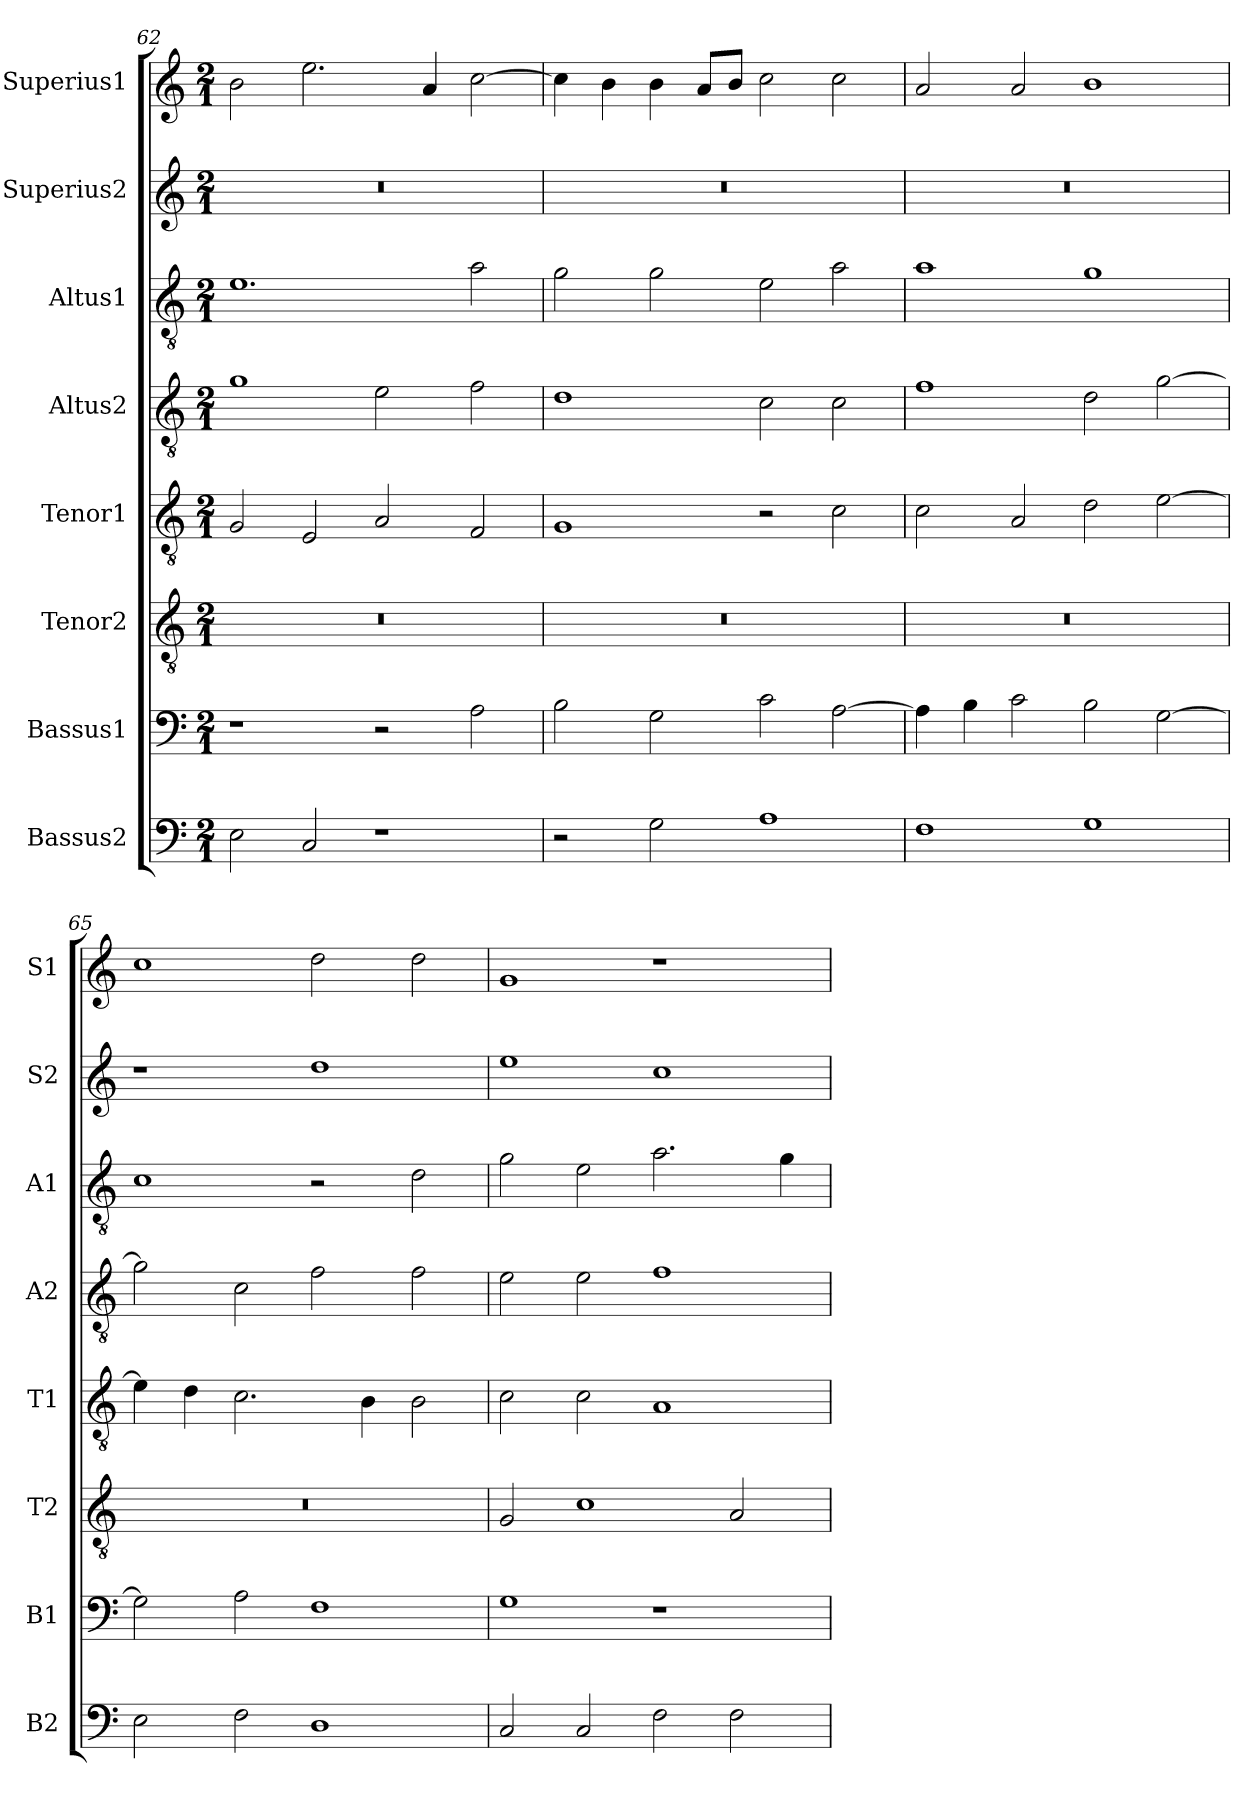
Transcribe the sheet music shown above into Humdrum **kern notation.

**kern	**kern	**kern	**kern	**kern	**kern	**kern	**kern
*part8	*part7	*part6	*part5	*part4	*part3	*part2	*part1
*staff8	*staff7	*staff6	*staff5	*staff4	*staff3	*staff2	*staff1
*I"Bassus2	*I"Bassus1	*I"Tenor2	*I"Tenor1	*I"Altus2	*I"Altus1	*I"Superius2	*I"Superius1
*I'B2	*I'B1	*I'T2	*I'T1	*I'A2	*I'A1	*I'S2	*I'S1
*clefF4	*clefF4	*clefGv2	*clefGv2	*clefGv2	*clefGv2	*clefG2	*clefG2
*k[]	*k[]	*k[]	*k[]	*k[]	*k[]	*k[]	*k[]
*M2/1	*M2/1	*M2/1	*M2/1	*M2/1	*M2/1	*M2/1	*M2/1
=62	=62	=62	=62	=62	=62	=62	=62
2E	1r	0r	2G	1g	1.e	0r	2b
2C	.	.	2E	.	.	.	2.ee
1r	2r	.	2A	2e	.	.	.
.	.	.	.	.	.	.	4a
.	2A	.	2F	2f	2a	.	[2cc
=63	=63	=63	=63	=63	=63	=63	=63
2r	2B	0r	1G	1d	2g	0r	4cc]
.	.	.	.	.	.	.	4b
2G	2G	.	.	.	2g	.	4b
.	.	.	.	.	.	.	8a/L
.	.	.	.	.	.	.	8b/J
1A	2c	.	2r	2c	2e	.	2cc
.	[2A	.	2c	2c	2a	.	2cc
=64	=64	=64	=64	=64	=64	=64	=64
1F	4A]	0r	2c	1f	1a	0r	2a
.	4B	.	.	.	.	.	.
.	2c	.	2A	.	.	.	2a
1G	2B	.	2d	2d	1g	.	1b
.	[2G	.	[2e	[2g	.	.	.
=65	=65	=65	=65	=65	=65	=65	=65
2E	2G]	0r	4e]	2g]	1c	1r	1cc
.	.	.	4d	.	.	.	.
2F	2A	.	2.c	2c	.	.	.
1D	1F	.	.	2f	2r	1dd	2dd
.	.	.	4B	.	.	.	.
.	.	.	2B	2f	2d	.	2dd
=66	=66	=66	=66	=66	=66	=66	=66
2C	1G	2G	2c	2e	2g	1ee	1g
2C	.	1c	2c	2e	2e	.	.
2F	1r	.	1A	1f	2.a	1cc	1r
2F	.	2A	.	.	.	.	.
.	.	.	.	.	4g	.	.
=	=	=	=	=	=	=	=
*-	*-	*-	*-	*-	*-	*-	*-
